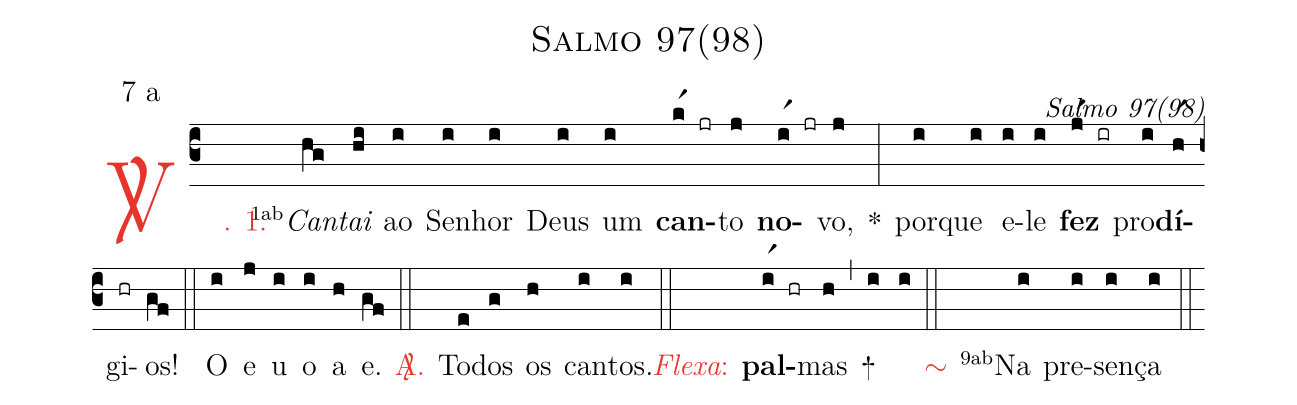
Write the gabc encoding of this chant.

name: Salmo 97(98);
mode: 7;
mode-differentia: a;
commentary: Salmo 97(98);
%%
(c3)

<c><sp>V/</sp>. 1.</c>() <v>\VSup{1ab}</v><i>Can</i>(hg)<i>tai</i>(hi) ao(i) Se(i)nhor(i) Deus(i) um(i) <b>can</b>(kr1 jr)to(j) <b>no</b>(ir1 jr)vo,(j) *(:) por(i)que(i) e(i)le(i) <b>fez</b>(jr1 ir) pro(i)<b>dí</b>(hr1)gi(hr)os!(gf)

(::)

<eu>O(i) e(j) u(i) o(i) a(h) e.</eu>(gf)

(::)

<nlba><c><sp>A/</sp>.</c>() To</nlba>(e)dos(g) os(h) can(i)tos.(i)

(::)

<nlba><c><i>Flexa</i>:</c>() <b>pal</b></nlba>(ir1 hr)mas(h) (,) + (i) (i)

(::)

<nlba><c><sp>~</sp></c>() <v>\VSup{9ab}</v>Na</nlba>(i) pre(i)sen(i)ça(i)

(::)
